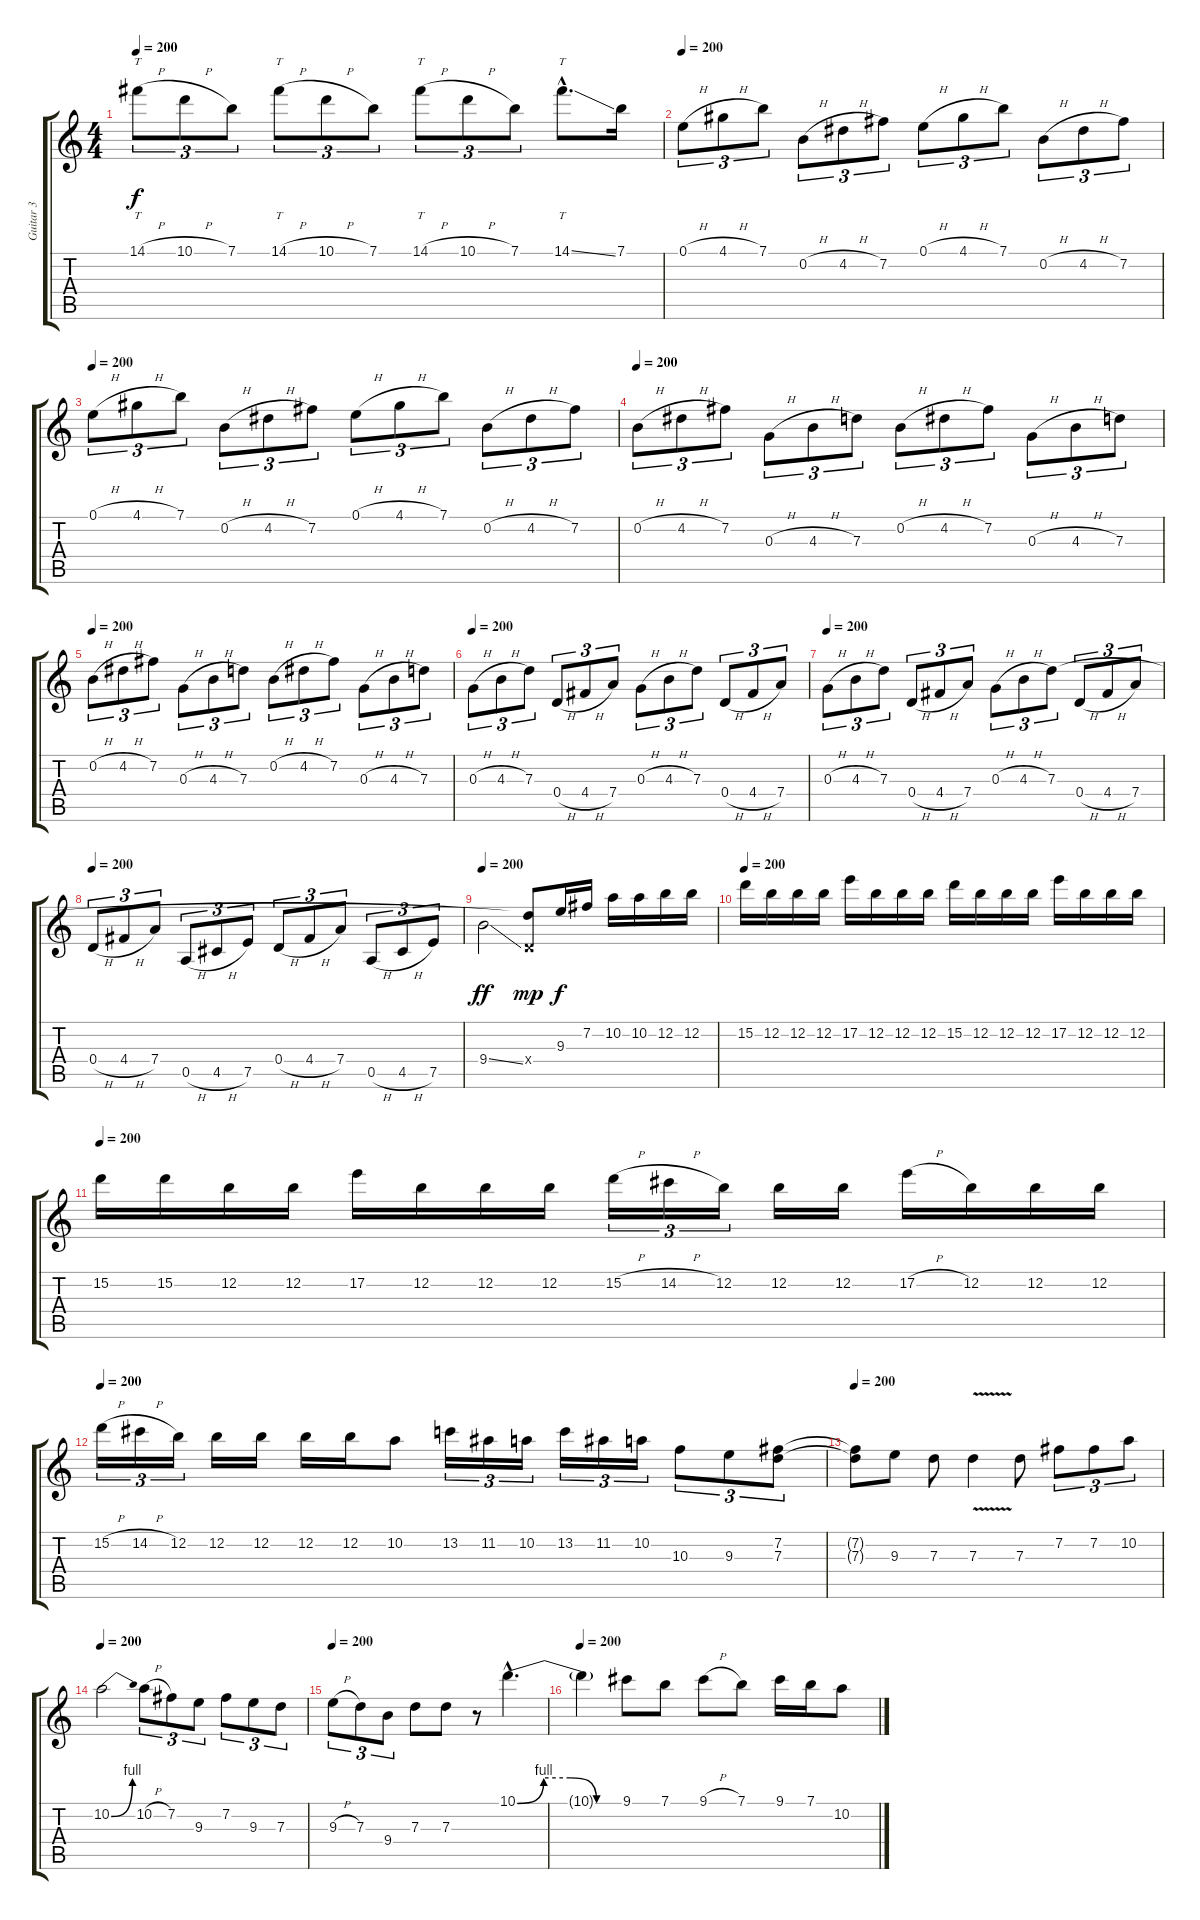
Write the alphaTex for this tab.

\track ("Guitar 3" "Guitar 3") {instrument distortionguitar}
\staff {score tabs}
\tuning (E4 B3 G3 D3 A2 E2) {hide}
\ts (4 4)
\tempo 200
\clef g2
\ks c
14.1{h}.8{tt tu (3 2) dy f} 10.1{h}.8{tu (3 2)} 7.1.8{tu (3 2)} 14.1{h}.8{tt tu (3 2)} 10.1{h}.8{tu (3 2)} 7.1.8{tu (3 2)} 14.1{h}.8{tt tu (3 2)} 10.1{h}.8{tu (3 2)} 7.1.8{tu (3 2)} 14.1{ss hac}.8{tt d} 7.1.16 |
\tempo 200
0.1{h}.8{tu (3 2)} 4.1{h}.8{tu (3 2)} 7.1.8{tu (3 2)} 0.2{h}.8{tu (3 2)} 4.2{h}.8{tu (3 2)} 7.2.8{tu (3 2)} 0.1{h}.8{tu (3 2)} 4.1{h}.8{tu (3 2)} 7.1.8{tu (3 2)} 0.2{h}.8{tu (3 2)} 4.2{h}.8{tu (3 2)} 7.2.8{tu (3 2)} |
\tempo 200
0.1{h}.8{tu (3 2)} 4.1{h}.8{tu (3 2)} 7.1.8{tu (3 2)} 0.2{h}.8{tu (3 2)} 4.2{h}.8{tu (3 2)} 7.2.8{tu (3 2)} 0.1{h}.8{tu (3 2)} 4.1{h}.8{tu (3 2)} 7.1.8{tu (3 2)} 0.2{h}.8{tu (3 2)} 4.2{h}.8{tu (3 2)} 7.2.8{tu (3 2)} |
\tempo 200
0.2{h}.8{tu (3 2)} 4.2{h}.8{tu (3 2)} 7.2.8{tu (3 2)} 0.3{h}.8{tu (3 2)} 4.3{h}.8{tu (3 2)} 7.3.8{tu (3 2)} 0.2{h}.8{tu (3 2)} 4.2{h}.8{tu (3 2)} 7.2.8{tu (3 2)} 0.3{h}.8{tu (3 2)} 4.3{h}.8{tu (3 2)} 7.3.8{tu (3 2)} |
\tempo 200
0.2{h}.8{tu (3 2)} 4.2{h}.8{tu (3 2)} 7.2.8{tu (3 2)} 0.3{h}.8{tu (3 2)} 4.3{h}.8{tu (3 2)} 7.3.8{tu (3 2)} 0.2{h}.8{tu (3 2)} 4.2{h}.8{tu (3 2)} 7.2.8{tu (3 2)} 0.3{h}.8{tu (3 2)} 4.3{h}.8{tu (3 2)} 7.3.8{tu (3 2)} |
\tempo 200
0.3{h}.8{tu (3 2)} 4.3{h}.8{tu (3 2)} 7.3.8{tu (3 2)} 0.4{h}.8{tu (3 2)} 4.4{h}.8{tu (3 2)} 7.4.8{tu (3 2)} 0.3{h}.8{tu (3 2)} 4.3{h}.8{tu (3 2)} 7.3.8{tu (3 2)} 0.4{h}.8{tu (3 2)} 4.4{h}.8{tu (3 2)} 7.4.8{tu (3 2)} |
\tempo 200
0.3{h}.8{tu (3 2)} 4.3{h}.8{tu (3 2)} 7.3.8{tu (3 2)} 0.4{h}.8{tu (3 2)} 4.4{h}.8{tu (3 2)} 7.4.8{tu (3 2)} 0.3{h}.8{tu (3 2)} 4.3{h}.8{tu (3 2)} 7.3.8{tu (3 2)} 0.4{h}.8{tu (3 2)} 4.4{h}.8{tu (3 2)} 7.4.8{tu (3 2)} |
\tempo 200
0.4{h}.8{tu (3 2)} 4.4{h}.8{tu (3 2)} 7.4.8{tu (3 2)} 0.5{h}.8{tu (3 2)} 4.5{h}.8{tu (3 2)} 7.5.8{tu (3 2)} 0.4{h}.8{tu (3 2)} 4.4{h}.8{tu (3 2)} 7.4.8{tu (3 2)} 0.5{h}.8{tu (3 2)} 4.5{h}.8{tu (3 2)} 7.5.8{tu (3 2)} |
\tempo 200
9.4{ss}.2{dy ff} (7.3{t} 0.4{x}).8{dy mp} 9.3.16{dy f} 7.2.16 10.2.16 10.2.16 12.2.16 12.2.16 |
\tempo 200
15.2.16 12.2.16 12.2.16 12.2.16 17.2.16 12.2.16 12.2.16 12.2.16 15.2.16 12.2.16 12.2.16 12.2.16 17.2.16 12.2.16 12.2.16 12.2.16 |
\tempo 200
15.2.16 15.2.16 12.2.16 12.2.16 17.2.16 12.2.16 12.2.16 12.2.16 15.2{h}.16{tu (3 2)} 14.2{h}.16{tu (3 2)} 12.2.16{tu (3 2)} 12.2.16 12.2.16 17.2{h}.16 12.2.16 12.2.16 12.2.16 |
\tempo 200
15.2{h}.16{tu (3 2)} 14.2{h}.16{tu (3 2)} 12.2.16{tu (3 2)} 12.2.16 12.2.16 12.2.16 12.2.16 10.2.8 13.2.16{tu (3 2)} 11.2.16{tu (3 2)} 10.2.16{tu (3 2)} 13.2.16{tu (3 2)} 11.2.16{tu (3 2)} 10.2.16{tu (3 2)} 10.3.8{tu (3 2)} 9.3.8{tu (3 2)} (7.2 7.3).8{tu (3 2)} |
\tempo 200
(7.2{t} 7.3{t}).8 9.3.8 7.3.8 7.3{v}.4 7.3.8 7.2.8{tu (3 2)} 7.2.8{tu (3 2)} 10.2.8{tu (3 2)} |
\tempo 200
10.2{be (bend 0 0 60 4)}.2 10.2{h}.8{tu (3 2)} 7.2.8{tu (3 2)} 9.3.8{tu (3 2)} 7.2.8{tu (3 2)} 9.3.8{tu (3 2)} 7.3.8{tu (3 2)} |
\tempo 200
9.3{h}.8{tu (3 2)} 7.3.8{tu (3 2)} 9.4.8{tu (3 2)} 7.3.8 7.3.8 r.8 10.1{be (custom 0 0 15 4 30 4 45 0 60 0) hac}.4{d} |
\tempo 200
10.1{t}.4 9.1.8 7.1.8 9.1{h}.8 7.1.8 9.1.16 7.1.16 10.2.8
